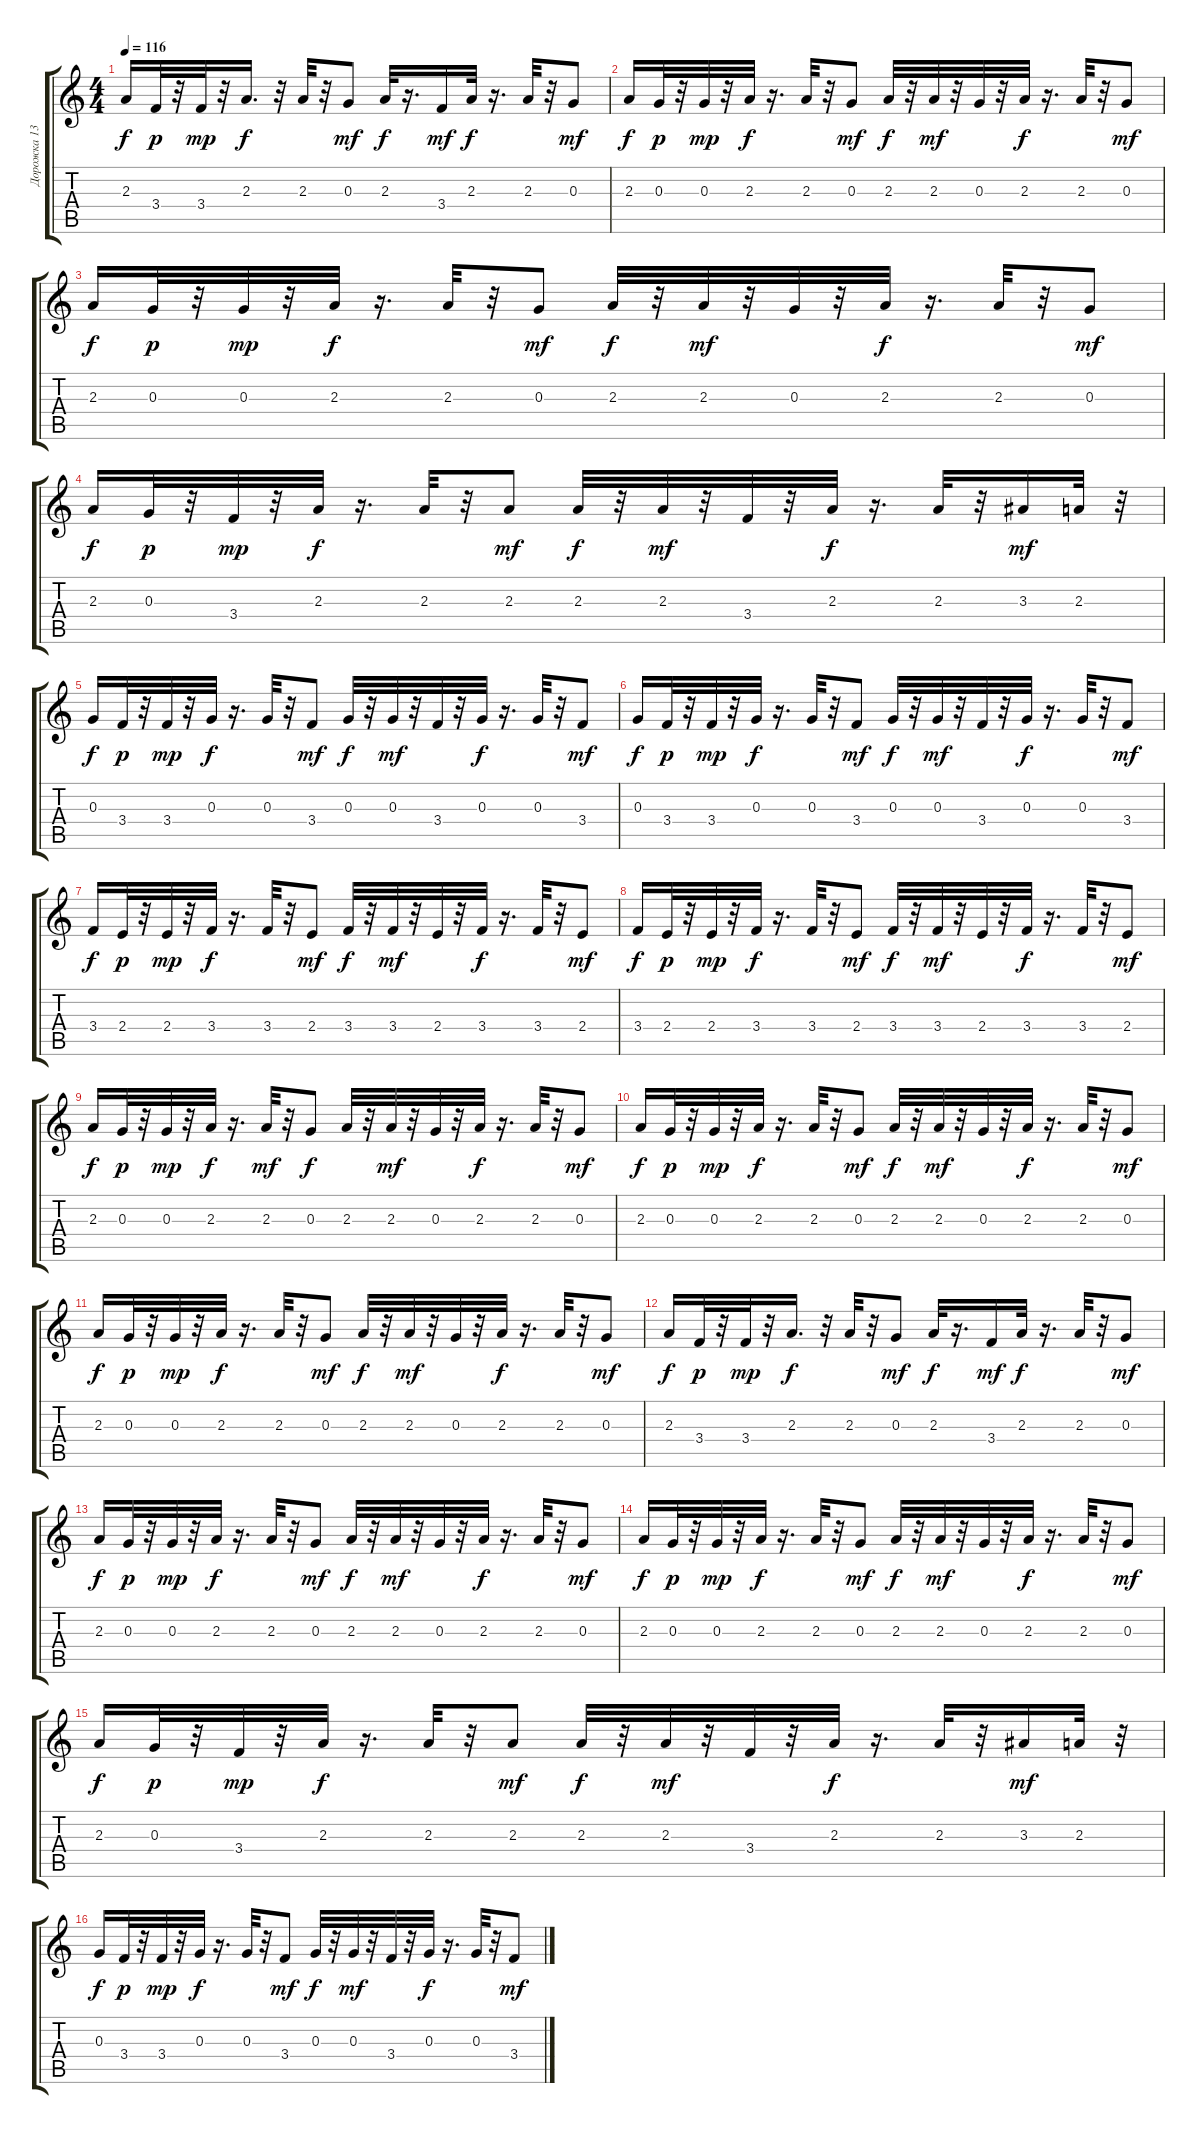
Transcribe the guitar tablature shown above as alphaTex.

\track ("Дорожка 13" "Дорожка 13") {instrument electricguitarmuted}
\staff {score tabs}
\tuning (E4 B3 G3 D3 A2 E2) {hide}
\ts (4 4)
\tempo 116
\clef g2
\ks c
2.3.16{dy f} 3.4.32{dy p} r.32 3.4.32{dy mp} r.32 2.3.16{d dy f} r.32 2.3.32 r.32 0.3.8{dy mf} 2.3.32{dy f} r.16{d} 3.4.16{dy mf} 2.3.32{dy f} r.16{d} 2.3.32 r.32 0.3.8{dy mf} |
2.3.16{dy f} 0.3.32{dy p} r.32 0.3.32{dy mp} r.32 2.3.32{dy f} r.16{d} 2.3.32 r.32 0.3.8{dy mf} 2.3.32{dy f} r.32 2.3.32{dy mf} r.32 0.3.32 r.32 2.3.32{dy f} r.16{d} 2.3.32 r.32 0.3.8{dy mf} |
2.3.16{dy f} 0.3.32{dy p} r.32 0.3.32{dy mp} r.32 2.3.32{dy f} r.16{d} 2.3.32 r.32 0.3.8{dy mf} 2.3.32{dy f} r.32 2.3.32{dy mf} r.32 0.3.32 r.32 2.3.32{dy f} r.16{d} 2.3.32 r.32 0.3.8{dy mf} |
2.3.16{dy f} 0.3.32{dy p} r.32 3.4.32{dy mp} r.32 2.3.32{dy f} r.16{d} 2.3.32 r.32 2.3.8{dy mf} 2.3.32{dy f} r.32 2.3.32{dy mf} r.32 3.4.32 r.32 2.3.32{dy f} r.16{d} 2.3.32 r.32 3.3.16{dy mf} 2.3.32 r.32 |
0.3.16{dy f} 3.4.32{dy p} r.32 3.4.32{dy mp} r.32 0.3.32{dy f} r.16{d} 0.3.32 r.32 3.4.8{dy mf} 0.3.32{dy f} r.32 0.3.32{dy mf} r.32 3.4.32 r.32 0.3.32{dy f} r.16{d} 0.3.32 r.32 3.4.8{dy mf} |
0.3.16{dy f} 3.4.32{dy p} r.32 3.4.32{dy mp} r.32 0.3.32{dy f} r.16{d} 0.3.32 r.32 3.4.8{dy mf} 0.3.32{dy f} r.32 0.3.32{dy mf} r.32 3.4.32 r.32 0.3.32{dy f} r.16{d} 0.3.32 r.32 3.4.8{dy mf} |
3.4.16{dy f} 2.4.32{dy p} r.32 2.4.32{dy mp} r.32 3.4.32{dy f} r.16{d} 3.4.32 r.32 2.4.8{dy mf} 3.4.32{dy f} r.32 3.4.32{dy mf} r.32 2.4.32 r.32 3.4.32{dy f} r.16{d} 3.4.32 r.32 2.4.8{dy mf} |
3.4.16{dy f} 2.4.32{dy p} r.32 2.4.32{dy mp} r.32 3.4.32{dy f} r.16{d} 3.4.32 r.32 2.4.8{dy mf} 3.4.32{dy f} r.32 3.4.32{dy mf} r.32 2.4.32 r.32 3.4.32{dy f} r.16{d} 3.4.32 r.32 2.4.8{dy mf} |
2.3.16{dy f} 0.3.32{dy p} r.32 0.3.32{dy mp} r.32 2.3.32{dy f} r.16{d} 2.3.32{dy mf} r.32 0.3.8{dy f} 2.3.32 r.32 2.3.32{dy mf} r.32 0.3.32 r.32 2.3.32{dy f} r.16{d} 2.3.32 r.32 0.3.8{dy mf} |
2.3.16{dy f} 0.3.32{dy p} r.32 0.3.32{dy mp} r.32 2.3.32{dy f} r.16{d} 2.3.32 r.32 0.3.8{dy mf} 2.3.32{dy f} r.32 2.3.32{dy mf} r.32 0.3.32 r.32 2.3.32{dy f} r.16{d} 2.3.32 r.32 0.3.8{dy mf} |
2.3.16{dy f} 0.3.32{dy p} r.32 0.3.32{dy mp} r.32 2.3.32{dy f} r.16{d} 2.3.32 r.32 0.3.8{dy mf} 2.3.32{dy f} r.32 2.3.32{dy mf} r.32 0.3.32 r.32 2.3.32{dy f} r.16{d} 2.3.32 r.32 0.3.8{dy mf} |
2.3.16{dy f} 3.4.32{dy p} r.32 3.4.32{dy mp} r.32 2.3.16{d dy f} r.32 2.3.32 r.32 0.3.8{dy mf} 2.3.32{dy f} r.16{d} 3.4.16{dy mf} 2.3.32{dy f} r.16{d} 2.3.32 r.32 0.3.8{dy mf} |
2.3.16{dy f} 0.3.32{dy p} r.32 0.3.32{dy mp} r.32 2.3.32{dy f} r.16{d} 2.3.32 r.32 0.3.8{dy mf} 2.3.32{dy f} r.32 2.3.32{dy mf} r.32 0.3.32 r.32 2.3.32{dy f} r.16{d} 2.3.32 r.32 0.3.8{dy mf} |
2.3.16{dy f} 0.3.32{dy p} r.32 0.3.32{dy mp} r.32 2.3.32{dy f} r.16{d} 2.3.32 r.32 0.3.8{dy mf} 2.3.32{dy f} r.32 2.3.32{dy mf} r.32 0.3.32 r.32 2.3.32{dy f} r.16{d} 2.3.32 r.32 0.3.8{dy mf} |
2.3.16{dy f} 0.3.32{dy p} r.32 3.4.32{dy mp} r.32 2.3.32{dy f} r.16{d} 2.3.32 r.32 2.3.8{dy mf} 2.3.32{dy f} r.32 2.3.32{dy mf} r.32 3.4.32 r.32 2.3.32{dy f} r.16{d} 2.3.32 r.32 3.3.16{dy mf} 2.3.32 r.32 |
0.3.16{dy f} 3.4.32{dy p} r.32 3.4.32{dy mp} r.32 0.3.32{dy f} r.16{d} 0.3.32 r.32 3.4.8{dy mf} 0.3.32{dy f} r.32 0.3.32{dy mf} r.32 3.4.32 r.32 0.3.32{dy f} r.16{d} 0.3.32 r.32 3.4.8{dy mf}
